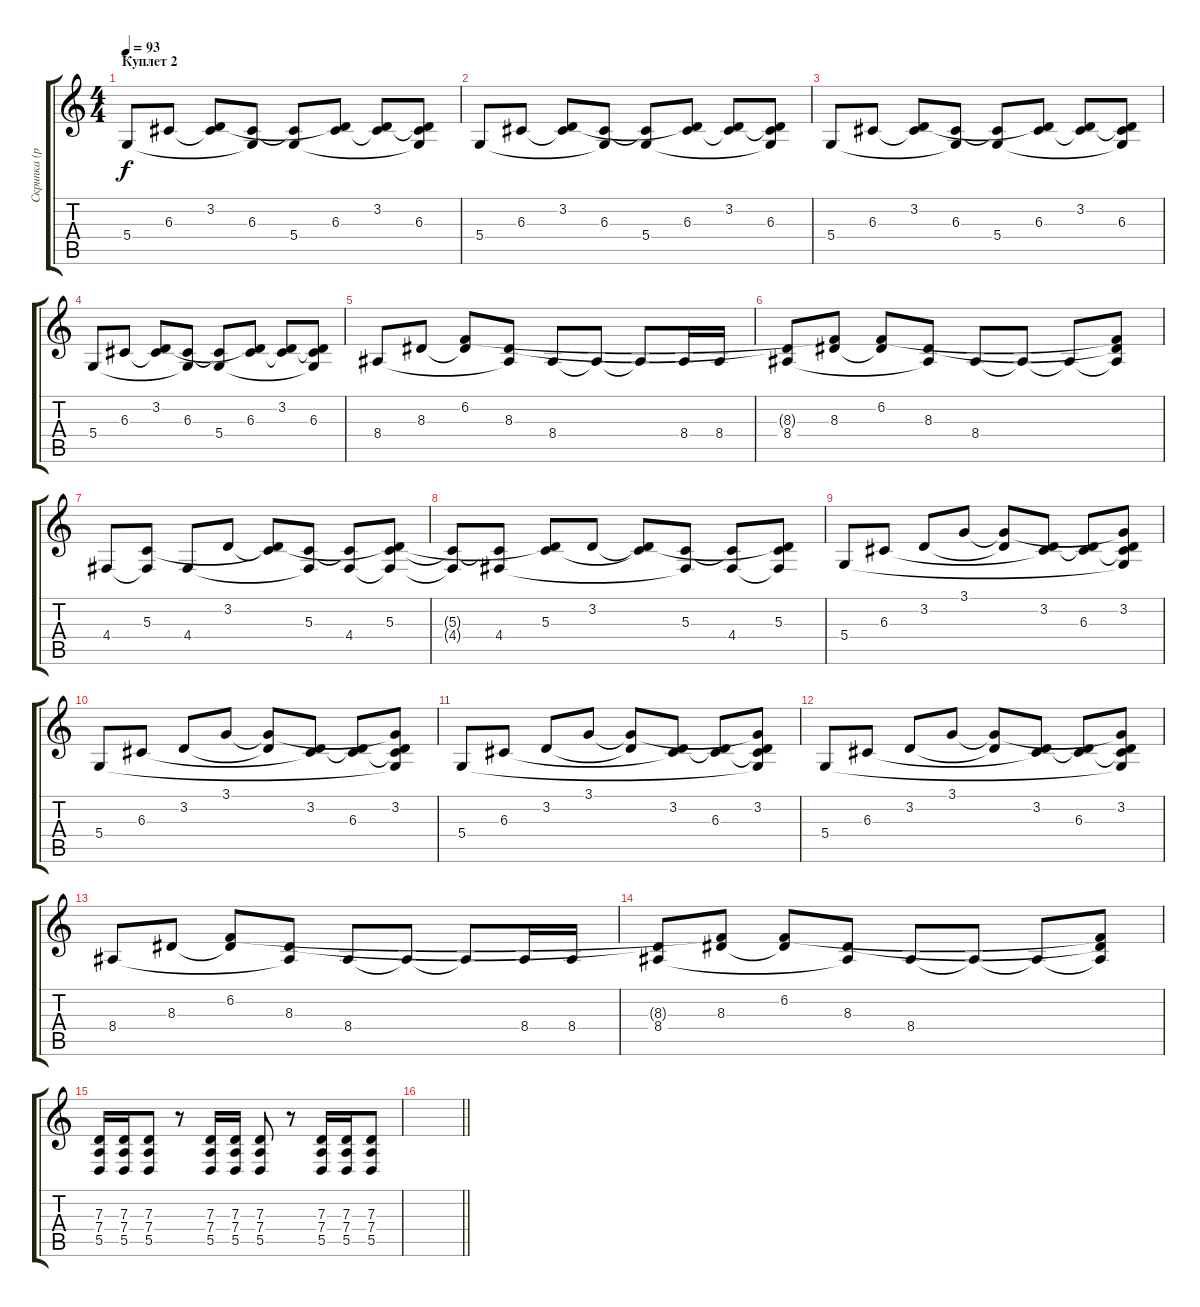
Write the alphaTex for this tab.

\track ("Скрипка (pizzicato)" "Скрипка (p") {instrument pizzicatostrings}
\staff {score tabs}
\tuning (E4 B3 G3 D3 A2 E2) {hide}
\ts (4 4)
\section ("" "Куплет 2")
\tempo 93
\clef g2
\ks c
5.4.8{dy f} 6.3.8 (3.2 6.3{t}).8 (6.3 5.4{t}).8 (6.3{t} 5.4).8 (3.2{t} 6.3).8 (3.2 6.3{t}).8 (3.2{t} 6.3 5.4{t}).8 |
5.4.8 6.3.8 (3.2 6.3{t}).8 (6.3 5.4{t}).8 (6.3{t} 5.4).8 (3.2{t} 6.3).8 (3.2 6.3{t}).8 (3.2{t} 6.3 5.4{t}).8 |
5.4.8 6.3.8 (3.2 6.3{t}).8 (6.3 5.4{t}).8 (6.3{t} 5.4).8 (3.2{t} 6.3).8 (3.2 6.3{t}).8 (3.2{t} 6.3 5.4{t}).8 |
5.4.8 6.3.8 (3.2 6.3{t}).8 (6.3 5.4{t}).8 (6.3{t} 5.4).8 (3.2{t} 6.3).8 (3.2 6.3{t}).8 (3.2{t} 6.3 5.4{t}).8 |
8.4.8 8.3.8 (6.2 8.3{t}).8 (8.3 8.4{t}).8 8.4.8 8.4{t}.8 8.4{t}.8 8.4.16 8.4.16 |
(8.3{t} 8.4).8 (6.2{t} 8.3).8 (6.2 8.3{t}).8 (8.3 8.4{t}).8 8.4.8 8.4{t}.8 8.4{t}.8 (6.2{t} 8.3{t} 8.4{t}).8 |
4.4.8 (5.3 4.4{t}).8 4.4.8 3.2.8 (3.2{t} 5.3{t}).8 (5.3 4.4{t}).8 (5.3{t} 4.4).8 (3.2{t} 5.3 4.4{t}).8 |
(5.3{t} 4.4{t}).8 (5.3{t} 4.4).8 (3.2{t} 5.3).8 3.2.8 (3.2{t} 5.3{t}).8 (5.3 4.4{t}).8 (5.3{t} 4.4).8 (3.2{t} 5.3 4.4{t}).8 |
5.4.8 6.3.8 3.2.8 3.1.8 (3.1{t} 3.2{t}).8 (3.2 6.3{t}).8 (3.2{t} 6.3).8 (3.1{t} 3.2 6.3{t} 5.4{t}).8 |
5.4.8 6.3.8 3.2.8 3.1.8 (3.1{t} 3.2{t}).8 (3.2 6.3{t}).8 (3.2{t} 6.3).8 (3.1{t} 3.2 6.3{t} 5.4{t}).8 |
5.4.8 6.3.8 3.2.8 3.1.8 (3.1{t} 3.2{t}).8 (3.2 6.3{t}).8 (3.2{t} 6.3).8 (3.1{t} 3.2 6.3{t} 5.4{t}).8 |
5.4.8 6.3.8 3.2.8 3.1.8 (3.1{t} 3.2{t}).8 (3.2 6.3{t}).8 (3.2{t} 6.3).8 (3.1{t} 3.2 6.3{t} 5.4{t}).8 |
8.4.8 8.3.8 (6.2 8.3{t}).8 (8.3 8.4{t}).8 8.4.8 8.4{t}.8 8.4{t}.8 8.4.16 8.4.16 |
(8.3{t} 8.4).8 (6.2{t} 8.3).8 (6.2 8.3{t}).8 (8.3 8.4{t}).8 8.4.8 8.4{t}.8 8.4{t}.8 (6.2{t} 8.3{t} 8.4{t}).8 |
(7.3 7.4 5.5).16 (7.3 7.4 5.5).16 (7.3 7.4 5.5).8 r.8 (7.3 7.4 5.5).16 (7.3 7.4 5.5).16 (7.3 7.4 5.5).8 r.8 (7.3 7.4 5.5).16 (7.3 7.4 5.5).16 (7.3 7.4 5.5).8 |
\barLineRight lightlight
